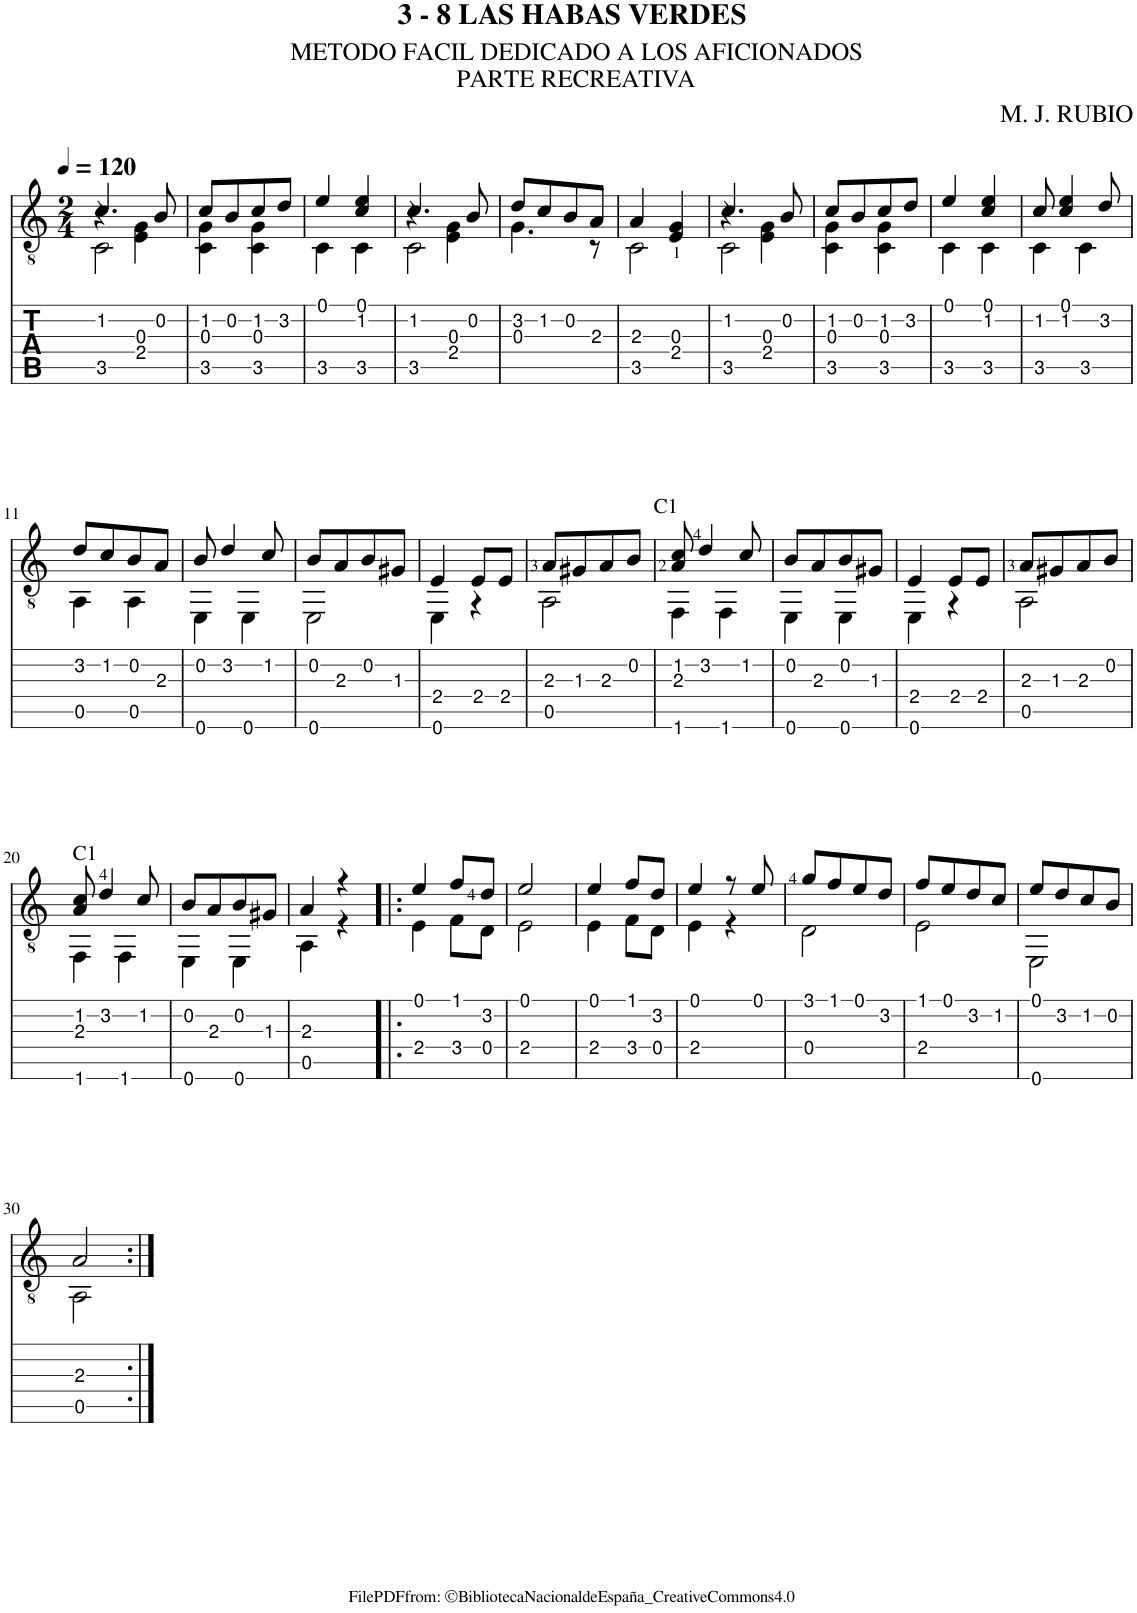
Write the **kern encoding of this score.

**kern	**kern
*part1	*part1
*staff2	*staff1
*I"Guitar	*
*I'Guit.	*
*stria6	*
*	*clefGv2
*k[]	*k[]
*M2/4	*M2/4
*MM120	*MM120
=1	=1
*^	*^
*	*^	*	*^
4.c	4r	2C	4.c/	4r	2C\
.	4E 4G	.	.	4E\ 4G\	.
8B	.	.	8B/	.	.
*	*v	*v	*	*	*
*	*	*	*v	*v
=2	=2	=2	=2
8cL	4C 4G	8c/L	4C\ 4G\
8BJ	.	8B/	.
8cL	4C 4G	8c/	4C\ 4G\
8dJ	.	8d/J	.
=3	=3	=3	=3
4e	4C	4e/	4C\
4c 4e	4C	4c/ 4e/	4C\
=4	=4	=4	=4
*	*^	*	*^
4.c	4r	2C	4.c/	4r	2C\
.	4E 4G	.	.	4E\ 4G\	.
8B	.	.	8B/	.	.
*	*v	*v	*	*	*
*	*	*	*v	*v
=5	=5	=5	=5
8dL	4.G	8d/L	4.G\
8cJ	.	8c/	.
8BL	.	8B/	.
8AJ	8r	8A/J	8r
=6	=6	=6	=6
4A	2C	4A/	2C\
4E 4G	.	4E/ 4G/	.
=7	=7	=7	=7
*	*^	*	*^
4.c	4r	2C	4.c/	4r	2C\
.	4E 4G	.	.	4E\ 4G\	.
8B	.	.	8B/	.	.
*	*v	*v	*	*	*
*	*	*	*v	*v
=8	=8	=8	=8
8cL	4C 4G	8c/L	4C\ 4G\
8BJ	.	8B/	.
8cL	4C 4G	8c/	4C\ 4G\
8dJ	.	8d/J	.
=9	=9	=9	=9
4e	4C	4e/	4C\
4c 4e	4C	4c/ 4e/	4C\
=10	=10	=10	=10
8c	4C	8c/	4C\
4c 4e	.	4c/ 4e/	.
.	4C	.	4C\
8d	.	8d/	.
!!LO:LB:g=z	!!
=11	=11	=11	=11
8dL	4AA	8d/L	4AA\
8cJ	.	8c/	.
8BL	4AA	8B/	4AA\
8AJ	.	8A/J	.
=12	=12	=12	=12
8B	4EE	8B/	4EE\
4d	.	4d/	.
.	4EE	.	4EE\
8c	.	8c/	.
=13	=13	=13	=13
8BL	2EE	8B/L	2EE\
8AJ	.	8A/	.
8BL	.	8B/	.
8G#J	.	8G#X/J	.
=14	=14	=14	=14
4E	4EE	4E/	4EE\
8EL	4r	8E/L	4r
8EJ	.	8E/J	.
=15	=15	=15	=15
8AL	2AA	8A/L	2AA\
8G#J	.	8G#X/	.
8AL	.	8A/	.
8BJ	.	8B/J	.
=16	=16	=16	=16
!	!	!LO:TX:a:t=C1	!
8A 8c	4FF	8A/ 8c/	4FF\
4d	.	4d/	.
.	4FF	.	4FF\
8c	.	8c/	.
=17	=17	=17	=17
8BL	4EE	8B/L	4EE\
8AJ	.	8A/	.
8BL	4EE	8B/	4EE\
8G#J	.	8G#X/J	.
=18	=18	=18	=18
4E	4EE	4E/	4EE\
8EL	4r	8E/L	4r
8EJ	.	8E/J	.
=19	=19	=19	=19
8AL	2AA	8A/L	2AA\
8G#XJ	.	8G#X/	.
8AL	.	8A/	.
8BJ	.	8B/J	.
!!LO:LB:g=z	!!
=20	=20	=20	=20
!	!	!LO:TX:a:t=C1	!
8A 8c	4FF	8A/ 8c/	4FF\
4d	.	4d/	.
.	4FF	.	4FF\
8c	.	8c/	.
=21	=21	=21	=21
8BL	4EE	8B/L	4EE\
8AJ	.	8A/	.
8BL	4EE	8B/	4EE\
8G#XJ	.	8G#X/J	.
=22	=22	=22	=22
4A	4AA	4A/	4AA\
4r	4r	4r	4r
=23!|:	=23!|:	=23!|:	=23!|:
4e	4E	4e/	4E\
8fL	8FL	8f/L	8F\L
8dJ	8DJ	8d/J	8D\J
=24	=24	=24	=24
2e	2E	2e/	2E\
=25	=25	=25	=25
4e	4E	4e/	4E\
8fL	8FL	8f/L	8F\L
8dJ	8DJ	8d/J	8D\J
=26	=26	=26	=26
4e	4E	4e/	4E\
8r	4r	8r	4r
8e	.	8e/	.
=27	=27	=27	=27
8gL	2D	8g/L	2D\
8fJ	.	8f/	.
8eL	.	8e/	.
8dJ	.	8d/J	.
=28	=28	=28	=28
8fL	2E	8f/L	2E\
8eJ	.	8e/	.
8dL	.	8d/	.
8cJ	.	8c/J	.
=29	=29	=29	=29
8eL	2EE	8e/L	2EE\
8dJ	.	8d/	.
8cL	.	8c/	.
8BJ	.	8B/J	.
!!LO:LB:g=z	!!
=30	=30	=30	=30
2A	2AA	2A/	2AA\
*v	*v	*	*
*	*v	*v
=:|!	=:|!
*-	*-
